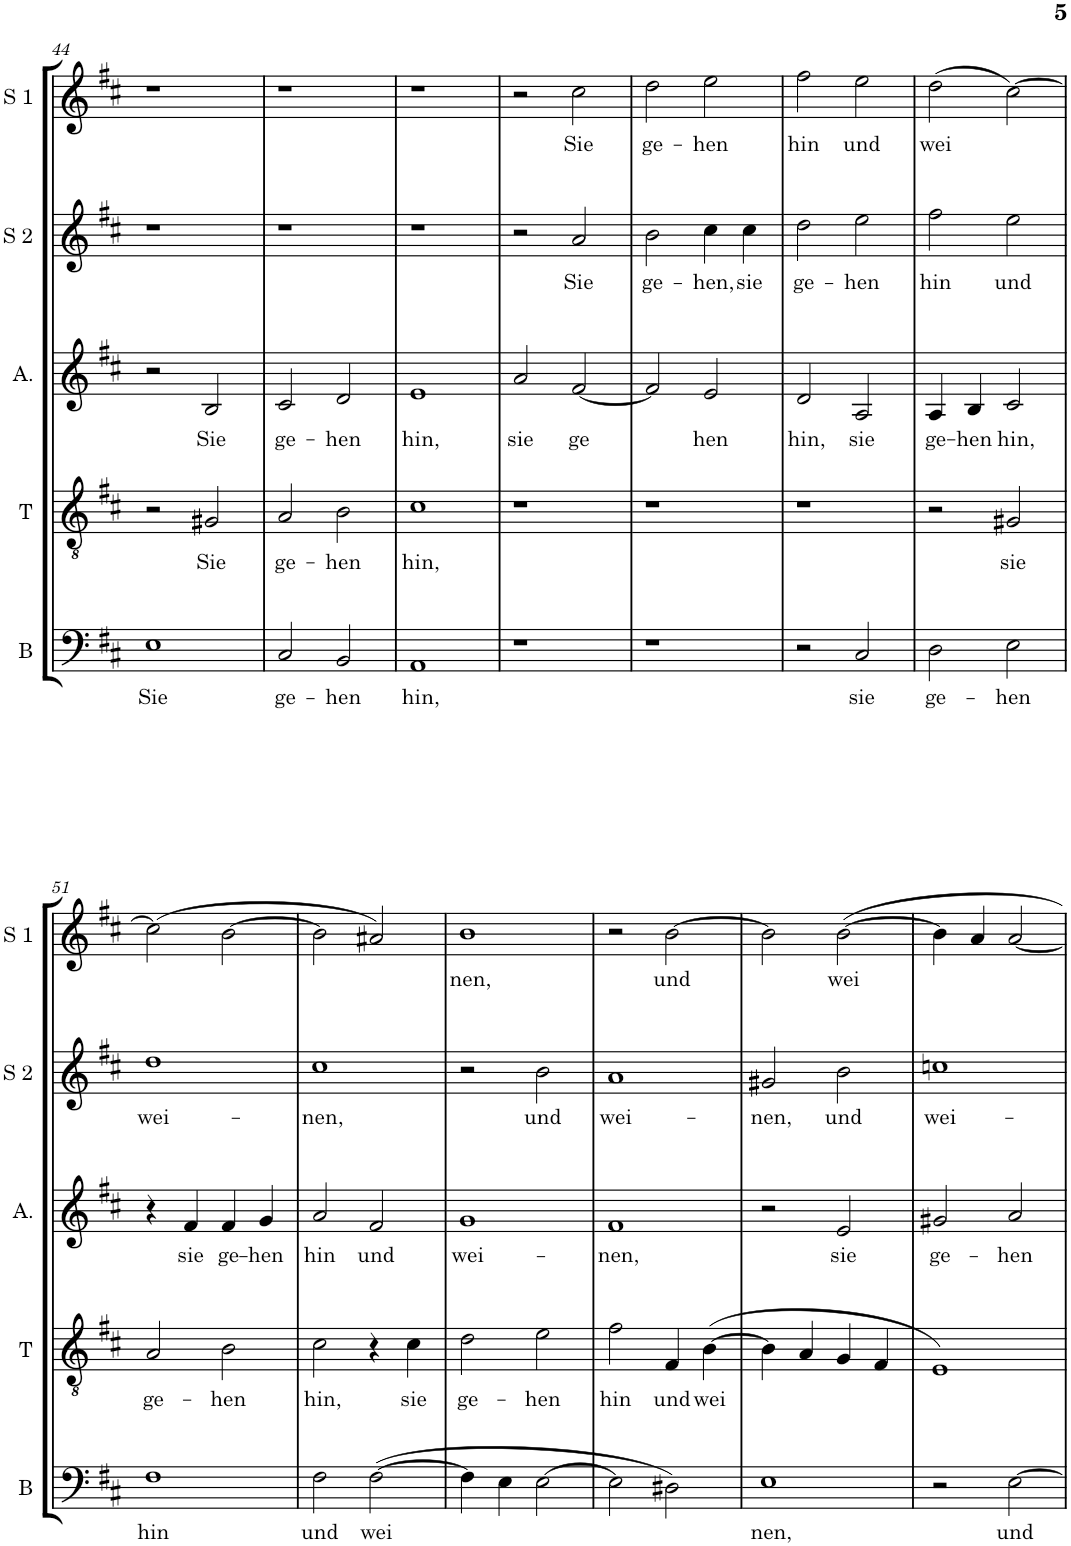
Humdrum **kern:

**kern	**text	**kern	**text	**kern	**text	**kern	**text	**kern	**text
*part5	*part5	*part4	*part4	*part3	*part3	*part2	*part2	*part1	*part1
*staff5	*staff5	*staff4	*staff4	*staff3	*staff3	*staff2	*staff2	*staff1	*staff1
*I"Baß	*	*I"Tenor	*	*I"Alt	*	*I"Sopran 2	*	*I"Sopran 1	*
*I'B	*	*I'T	*	*I'A.	*	*I'S 2	*	*I'S 1	*
!!LO:PB:g=z
*clefF4	*	*clefGv2	*	*clefG2	*	*clefG2	*	*clefG2	*
*k[f#c#]	*	*k[f#c#]	*	*k[f#c#]	*	*k[f#c#]	*	*k[f#c#]	*
*D:	*	*D:	*	*D:	*	*D:	*	*D:	*
*M2/2	*	*M2/2	*	*M2/2	*	*M2/2	*	*M2/2	*
*met(c|)	*	*met(c|)	*	*met(c|)	*	*met(c|)	*	*met(c|)	*
=44	=44	=44	=44	=44	=44	=44	=44	=44	=44
!	!LO:LY:b	!	!	!	!	!	!	!	!
1E	Sie	2r	.	2r	.	1r	.	1r	.
!	!	!	!LO:LY:b	!	!LO:LY:b	!	!	!	!
.	.	2G#X/	Sie	2B/	Sie	.	.	.	.
=45	=45	=45	=45	=45	=45	=45	=45	=45	=45
!	!LO:LY:b	!	!LO:LY:b	!	!LO:LY:b	!	!	!	!
2C#/	ge-	2A/	ge-	2c#/	ge-	1r	.	1r	.
!	!LO:LY:b	!	!LO:LY:b	!	!LO:LY:b	!	!	!	!
2BB/	-hen	2B\	-hen	2d/	-hen	.	.	.	.
=46	=46	=46	=46	=46	=46	=46	=46	=46	=46
!	!LO:LY:b	!	!LO:LY:b	!	!LO:LY:b	!	!	!	!
1AA	hin,	1c#	hin,	1e	hin,	1r	.	1r	.
=47	=47	=47	=47	=47	=47	=47	=47	=47	=47
!	!	!	!	!	!LO:LY:b	!	!	!	!
1r	.	1r	.	2a/	sie	2r	.	2r	.
!	!	!	!	!	!LO:LY:b	!	!LO:LY:b	!	!LO:LY:b
.	.	.	.	[2f#/	ge	2a/	Sie	2cc#\	Sie
=48	=48	=48	=48	=48	=48	=48	=48	=48	=48
!	!	!	!	!	!	!	!LO:LY:b	!	!LO:LY:b
1r	.	1r	.	2f#/]	.	2b\	ge-	2dd\	ge-
!	!	!	!	!	!LO:LY:b	!	!LO:LY:b	!	!LO:LY:b
.	.	.	.	2e/	hen	4cc#\	-hen,	2ee\	-hen
!	!	!	!	!	!	!	!LO:LY:b	!	!
.	.	.	.	.	.	4cc#\	sie	.	.
=49	=49	=49	=49	=49	=49	=49	=49	=49	=49
!	!	!	!	!	!LO:LY:b	!	!LO:LY:b	!	!LO:LY:b
2r	.	1r	.	2d/	hin,	2dd\	ge-	2ff#\	hin
!	!LO:LY:b	!	!	!	!LO:LY:b	!	!LO:LY:b	!	!LO:LY:b
2C#/	sie	.	.	2A/	sie	2ee\	-hen	2ee\	und
=50	=50	=50	=50	=50	=50	=50	=50	=50	=50
!	!LO:LY:b	!	!	!	!LO:LY:b	!	!LO:LY:b	!	!LO:LY:b
2D\	ge-	2r	.	4A/	ge-	2ff#\	hin	(>2dd\	wei
!	!	!	!	!	!LO:LY:b	!	!	!	!
.	.	.	.	4B/	-hen	.	.	.	.
!	!LO:LY:b	!	!LO:LY:b	!	!LO:LY:b	!	!LO:LY:b	!	!
2E\	-hen	2G#X/	sie	2c#/	hin,	2ee\	und	[2cc#\)	.
!!LO:LB:g=z
=51	=51	=51	=51	=51	=51	=51	=51	=51	=51
!	!LO:LY:b	!	!LO:LY:b	!	!	!	!LO:LY:b	!	!
1F#	hin	2A/	ge-	4r	.	1dd	wei-	(>2cc#\]	.
!	!	!	!	!	!LO:LY:b	!	!	!	!
.	.	.	.	4f#/	sie	.	.	.	.
!	!	!	!LO:LY:b	!	!LO:LY:b	!	!	!	!
.	.	2B\	-hen	4f#/	ge-	.	.	[2b\	.
!	!	!	!	!	!LO:LY:b	!	!	!	!
.	.	.	.	4g/	-hen	.	.	.	.
=52	=52	=52	=52	=52	=52	=52	=52	=52	=52
!	!LO:LY:b	!	!LO:LY:b	!	!LO:LY:b	!	!LO:LY:b	!	!
2F#\	und	2c#\	hin,	2a/	hin	1cc#	-nen,	2b\]	.
!	!LO:LY:b	!	!	!	!LO:LY:b	!	!	!	!
(>[2F#\	wei	4r	.	2f#/	und	.	.	2a#X/)	.
!	!	!	!LO:LY:b	!	!	!	!	!	!
.	.	4c#\	sie	.	.	.	.	.	.
=53	=53	=53	=53	=53	=53	=53	=53	=53	=53
!	!	!	!LO:LY:b	!	!LO:LY:b	!	!	!	!LO:LY:b
4F#\]	.	2d\	ge-	1g	wei-	2r	.	1b	nen,
4E\	.	.	.	.	.	.	.	.	.
!	!	!	!LO:LY:b	!	!	!	!LO:LY:b	!	!
[2E\	.	2e\	-hen	.	.	2b\	und	.	.
=54	=54	=54	=54	=54	=54	=54	=54	=54	=54
!	!	!	!LO:LY:b	!	!LO:LY:b	!	!LO:LY:b	!	!
2E\]	.	2f#\	hin	1f#	-nen,	1a	wei-	2r	.
!	!	!	!LO:LY:b	!	!	!	!	!	!LO:LY:b
2D#X\)	.	4F#/	und	.	.	.	.	[2b\	und
!	!	!	!LO:LY:b	!	!	!	!	!	!
.	.	(>[4B\	wei	.	.	.	.	.	.
=55	=55	=55	=55	=55	=55	=55	=55	=55	=55
!	!LO:LY:b	!	!	!	!	!	!LO:LY:b	!	!
1E	nen,	4B\]	.	2r	.	2g#X/	-nen,	2b\]	.
.	.	4A/	.	.	.	.	.	.	.
!	!	!	!	!	!LO:LY:b	!	!LO:LY:b	!	!LO:LY:b
.	.	4G/	.	2e/	sie	2b\	und	[2b\	wei
.	.	4F#/	.	.	.	.	.	.	.
=56	=56	=56	=56	=56	=56	=56	=56	=56	=56
!	!	!	!	!	!LO:LY:b	!	!LO:LY:b	!	!
2r	.	1E)	.	2g#X/	ge-	1ccn	wei-	4b\]	.
.	.	.	.	.	.	.	.	4a/	.
!	!LO:LY:b	!	!	!	!LO:LY:b	!	!	!	!
[2E\	und	.	.	2a/	-hen	.	.	[2a/	.
=	=	=	=	=	=	=	=	=	=
*-	*-	*-	*-	*-	*-	*-	*-	*-	*-
